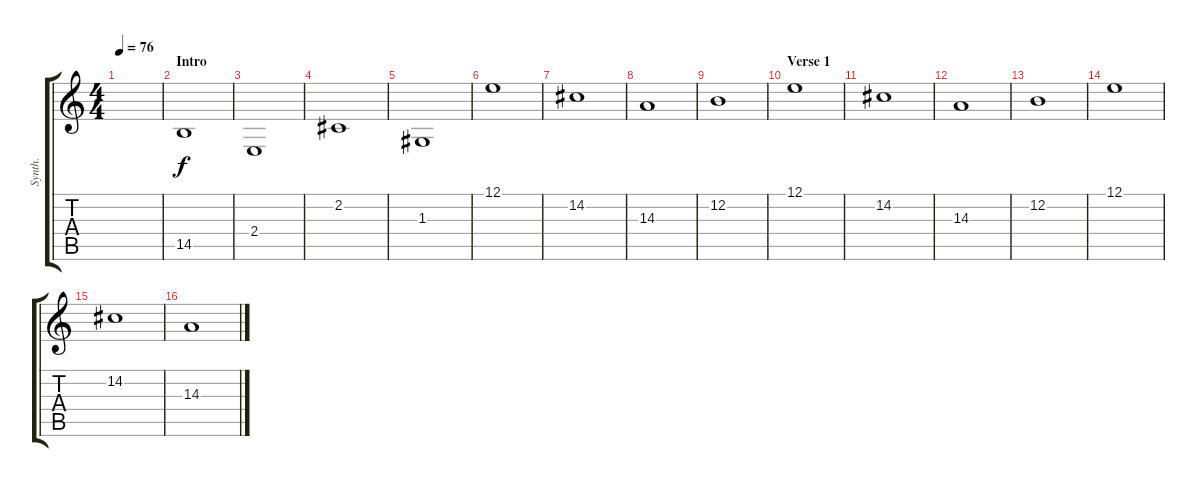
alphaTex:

\track ("Synth." "Synth.") {instrument synthstrings1}
\staff {score tabs}
\tuning (E4 B3 G3 D3 A2 E2) {hide}
\ts (4 4)
\tempo 76
\clef g2
\ks c
|
\section ("" "Intro")
14.5.1 |
2.4.1 |
2.2.1 |
1.3.1 |
12.1.1 |
14.2.1 |
14.3.1 |
12.2.1 |
\section ("" "Verse 1")
12.1.1 |
14.2.1 |
14.3.1 |
12.2.1 |
12.1.1 |
14.2.1 |
14.3.1
